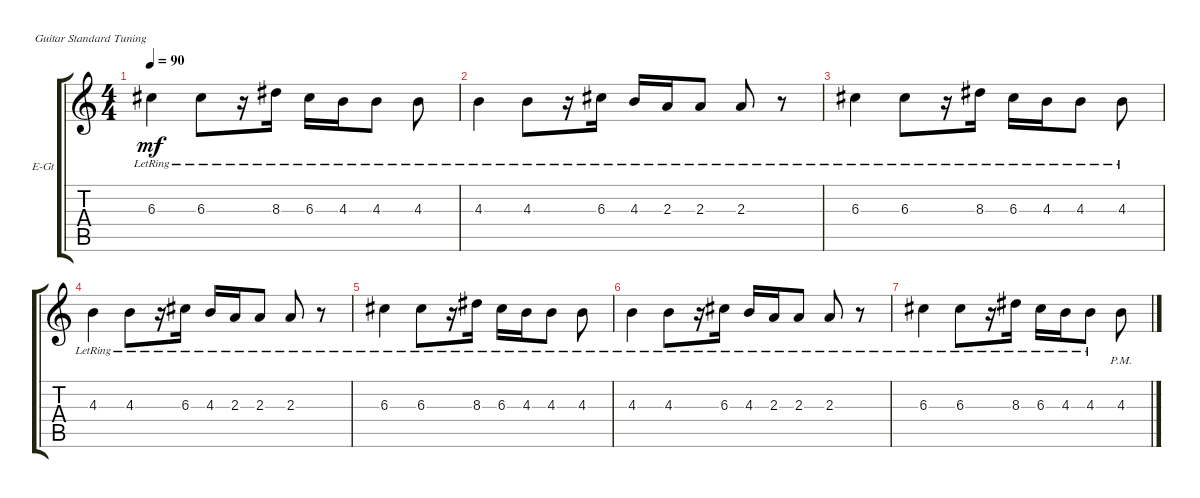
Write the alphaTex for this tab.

\defaultSystemsLayout 4
\bracketExtendMode groupsimilarinstruments
\firstSystemTrackNameOrientation horizontal
\otherSystemsTrackNameOrientation horizontal
\track ("Electric Guitar" "E-Gt") {instrument distortionguitar}
\staff {score tabs}
\tuning (E4 B3 G3 D3 A2 E2)
\ts (4 4)
\tempo 90
\clef g2
\ks c
6.3{lr}.4{dy mf} 6.3{lr}.8 r.16 8.3{lr}.16 6.3{lr}.16 4.3{lr}.16 4.3{lr}.8 4.3{lr}.8 |
4.3{lr}.4 4.3{lr}.8 r.16 6.3{lr}.16 4.3{lr}.16 2.3{lr}.16 2.3{lr}.8 2.3{lr}.8 r.8 |
6.3{lr}.4 6.3{lr}.8 r.16 8.3{lr}.16 6.3{lr}.16 4.3{lr}.16 4.3{lr}.8 4.3{lr}.8 |
4.3{lr}.4 4.3{lr}.8 r.16 6.3{lr}.16 4.3{lr}.16 2.3{lr}.16 2.3{lr}.8 2.3{lr}.8 r.8 |
6.3{lr}.4 6.3{lr}.8 r.16 8.3{lr}.16 6.3{lr}.16 4.3{lr}.16 4.3{lr}.8 4.3{lr}.8 |
4.3{lr}.4 4.3{lr}.8 r.16 6.3{lr}.16 4.3{lr}.16 2.3{lr}.16 2.3{lr}.8 2.3{lr}.8 r.8 |
6.3{lr}.4 6.3{lr}.8 r.16 8.3{lr}.16 6.3{lr}.16 4.3{lr}.16 4.3{lr}.8 4.3{pm}.8
